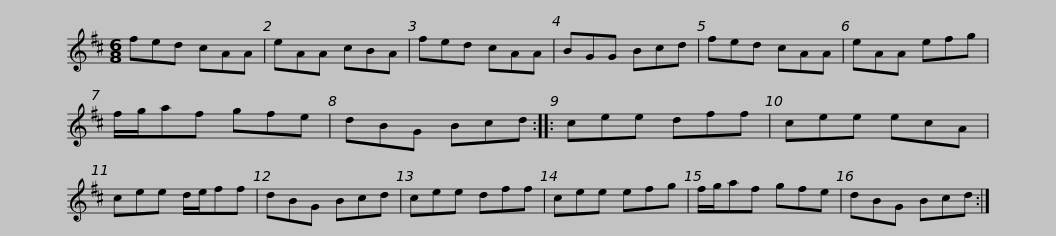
X:1
L:1/8
M:6/8
I:linebreak $
K:D
V:1 treble
V:1
 fed cAA | eAA cBA | fed cAA | BGG Bcd | fed cAA | %5
 eAA efg | f/g/af gfe |$ dBG Bcd :: cee dff | cee ecA | %10
 cee d/e/ff | dBG Bcd | cee dff | cee efg |$ f/g/af gfe | %15
 dBG Bcd :| %16
